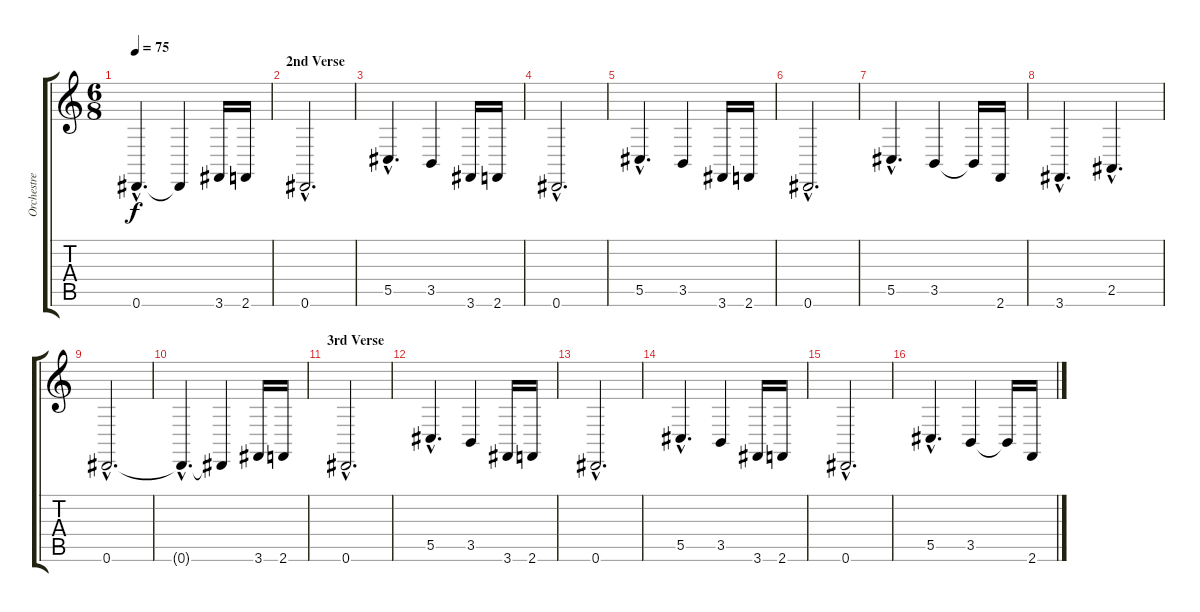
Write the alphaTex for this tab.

\track ("Orchestre 2" "Orchestre ") {instrument stringensemble2}
\staff {score tabs}
\tuning (Eb4 Bb3 Gb3 Db3 Ab2 Eb2) {hide}
\ts (6 8)
\tempo 75
\clef g2
\ks c
0.6{hac t}.4{d dy f} 0.6{t}.4 3.6.16 2.6.16 |
\section ("" "2nd Verse")
0.6{hac}.2{d} |
5.5{hac}.4{d} 3.5.4 3.6.16 2.6.16 |
0.6{hac}.2{d} |
5.5{hac}.4{d} 3.5.4 3.6.16 2.6.16 |
0.6{hac}.2{d} |
5.5{hac}.4{d} 3.5.4 3.5{t}.16 2.6.16 |
3.6{hac}.4{d} 2.5{hac}.4{d} |
0.6{hac}.2{d} |
0.6{hac t}.4{d} 0.6{t}.4 3.6.16 2.6.16 |
\section ("" "3rd Verse")
0.6{hac}.2{d} |
5.5{hac}.4{d} 3.5.4 3.6.16 2.6.16 |
0.6{hac}.2{d} |
5.5{hac}.4{d} 3.5.4 3.6.16 2.6.16 |
0.6{hac}.2{d} |
5.5{hac}.4{d} 3.5.4 3.5{t}.16 2.6.16
